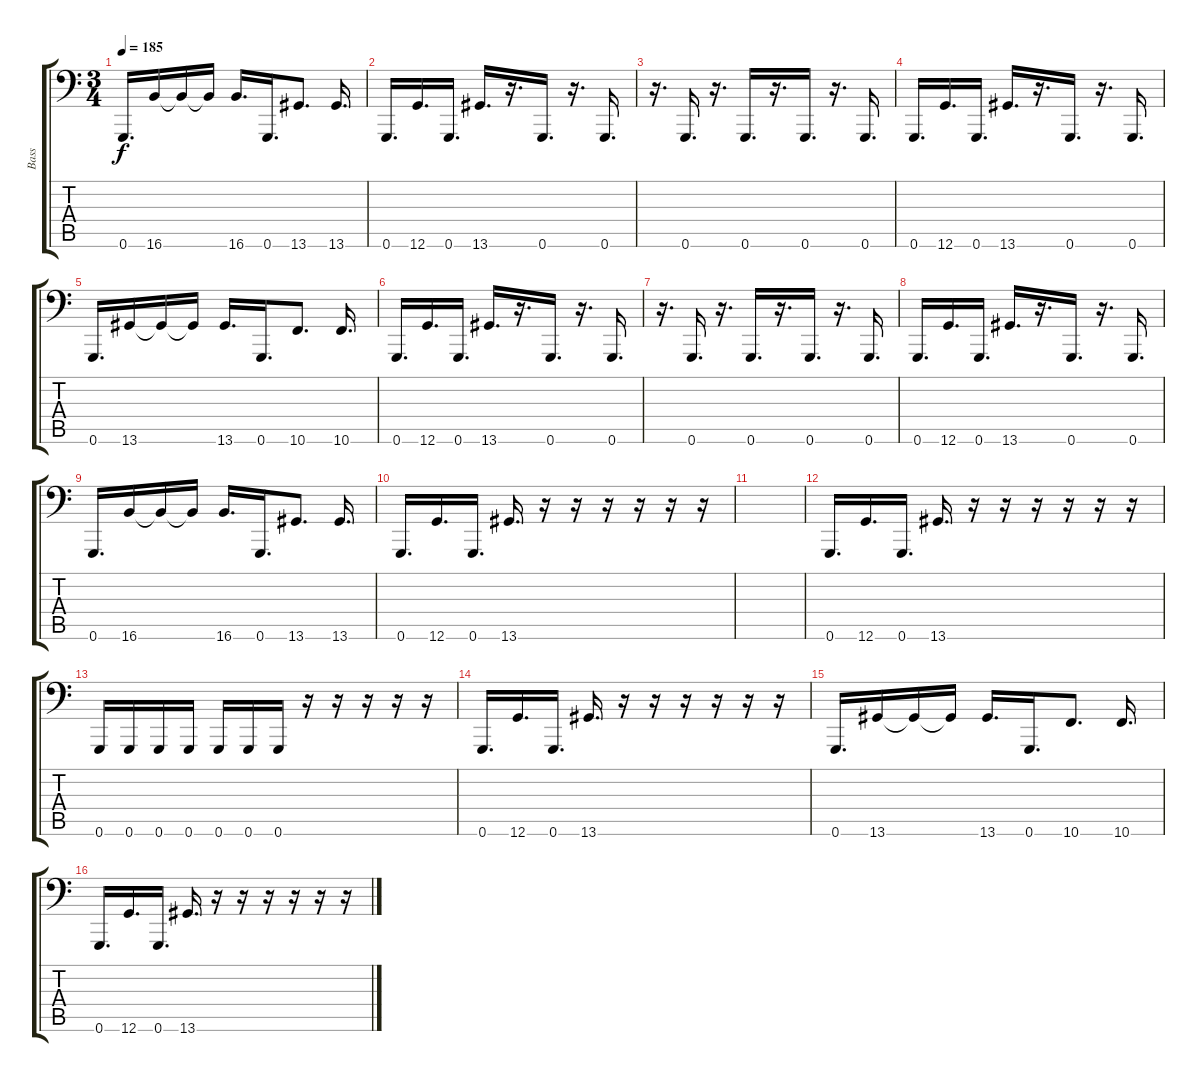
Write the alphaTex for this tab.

\track ("Bass" "Bass") {instrument electricbassfinger}
\staff {score tabs}
\tuning (A2 E2 C2 G1 D1 G0) {hide}
\ts (3 4)
\tempo 185
\clef f4
\ks c
0.6.16{d dy f} 16.6.16 16.6{t}.16 16.6{t}.16 16.6.16{d} 0.6.16{d} 13.6.8{d} 13.6.16{d} |
0.6.16{d} 12.6.16{d} 0.6.16{d} 13.6.16{d} r.16{d} 0.6.16{d} r.16{d} 0.6.16{d} |
r.16{d} 0.6.16{d} r.16{d} 0.6.16{d} r.16{d} 0.6.16{d} r.16{d} 0.6.16{d} |
0.6.16{d} 12.6.16{d} 0.6.16{d} 13.6.16{d} r.16{d} 0.6.16{d} r.16{d} 0.6.16{d} |
0.6.16{d} 13.6.16 13.6{t}.16 13.6{t}.16 13.6.16{d} 0.6.16{d} 10.6.8{d} 10.6.16{d} |
0.6.16{d} 12.6.16{d} 0.6.16{d} 13.6.16{d} r.16{d} 0.6.16{d} r.16{d} 0.6.16{d} |
r.16{d} 0.6.16{d} r.16{d} 0.6.16{d} r.16{d} 0.6.16{d} r.16{d} 0.6.16{d} |
0.6.16{d} 12.6.16{d} 0.6.16{d} 13.6.16{d} r.16{d} 0.6.16{d} r.16{d} 0.6.16{d} |
0.6.16{d} 16.6.16 16.6{t}.16 16.6{t}.16 16.6.16{d} 0.6.16{d} 13.6.8{d} 13.6.16{d} |
0.6.16{d} 12.6.16{d} 0.6.16{d} 13.6.16{d} r.16 r.16 r.16 r.16 r.16 r.16 |
|
0.6.16{d} 12.6.16{d} 0.6.16{d} 13.6.16{d} r.16 r.16 r.16 r.16 r.16 r.16 |
0.6.16 0.6.16 0.6.16 0.6.16 0.6.16 0.6.16 0.6.16 r.16 r.16 r.16 r.16 r.16 |
0.6.16{d} 12.6.16{d} 0.6.16{d} 13.6.16{d} r.16 r.16 r.16 r.16 r.16 r.16 |
0.6.16{d} 13.6.16 13.6{t}.16 13.6{t}.16 13.6.16{d} 0.6.16{d} 10.6.8{d} 10.6.16{d} |
0.6.16{d} 12.6.16{d} 0.6.16{d} 13.6.16{d} r.16 r.16 r.16 r.16 r.16 r.16
